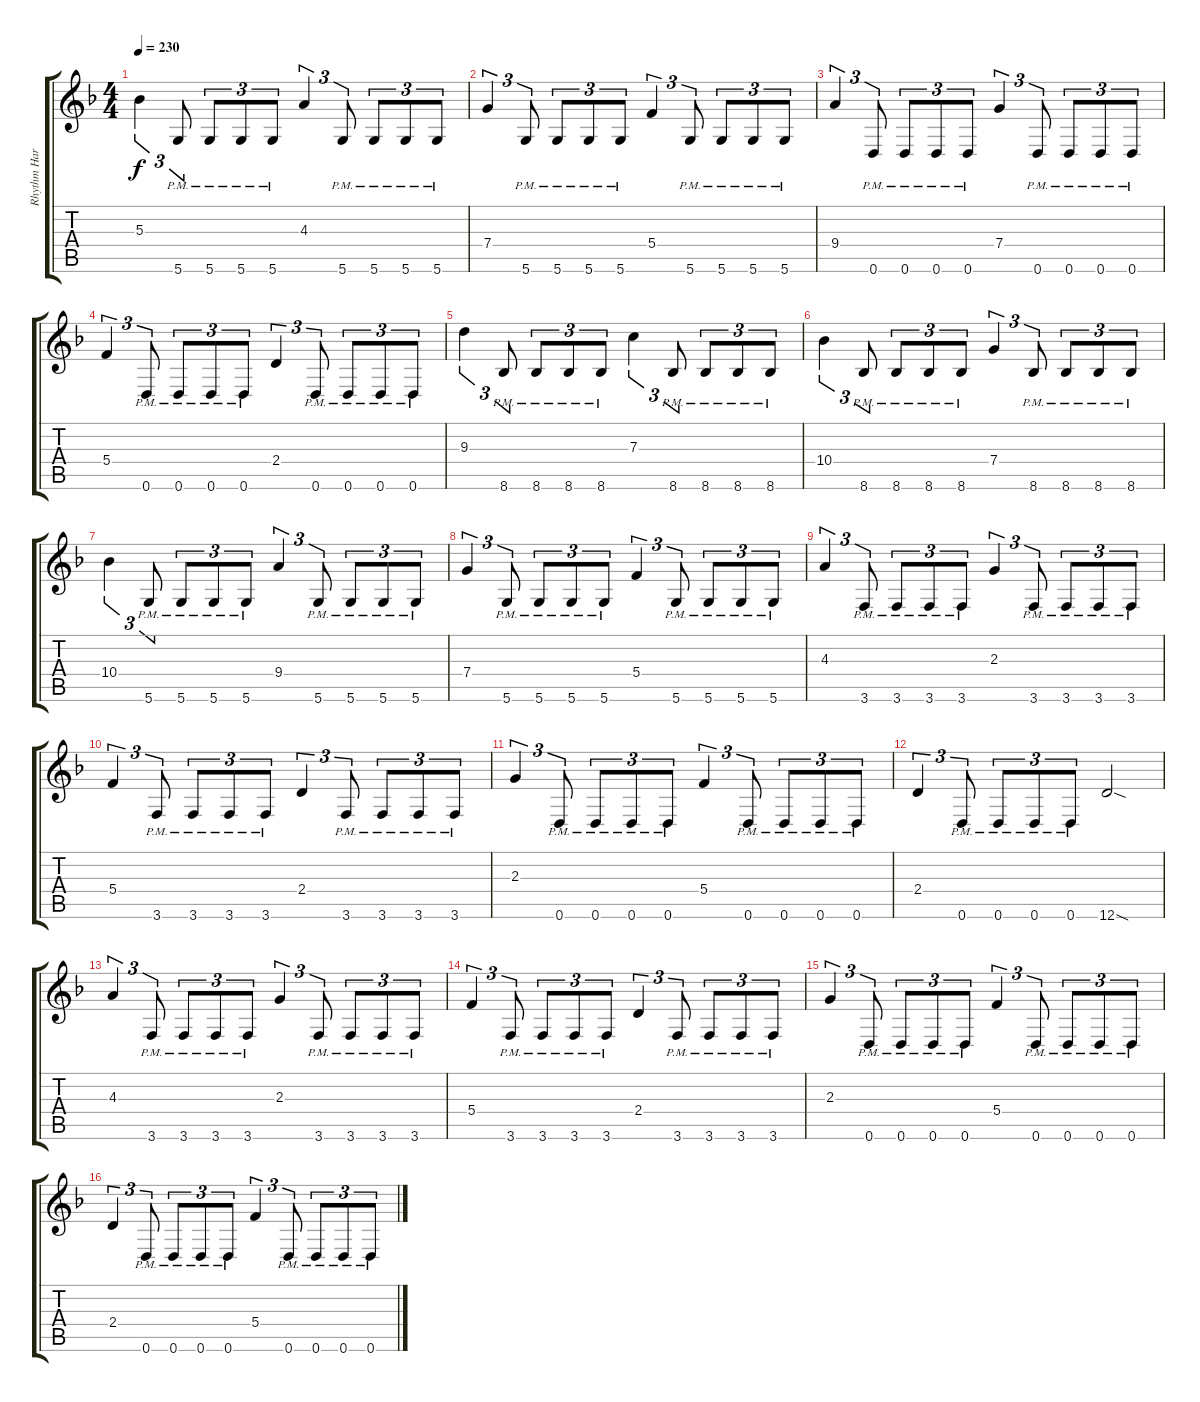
\track ("Rhythm Harmony" "Rhythm Har") {instrument distortionguitar}
\staff {score tabs}
\tuning (D4 A3 F3 C3 G2 D2) {hide}
\ts (4 4)
\tempo 230
\clef g2
\ks f
5.3.4{tu (3 2) dy f} 5.6{pm}.8{tu (3 2)} 5.6{pm}.8{tu (3 2)} 5.6{pm}.8{tu (3 2)} 5.6{pm}.8{tu (3 2)} 4.3.4{tu (3 2)} 5.6{pm}.8{tu (3 2)} 5.6{pm}.8{tu (3 2)} 5.6{pm}.8{tu (3 2)} 5.6{pm}.8{tu (3 2)} |
7.4.4{tu (3 2)} 5.6{pm}.8{tu (3 2)} 5.6{pm}.8{tu (3 2)} 5.6{pm}.8{tu (3 2)} 5.6{pm}.8{tu (3 2)} 5.4.4{tu (3 2)} 5.6{pm}.8{tu (3 2)} 5.6{pm}.8{tu (3 2)} 5.6{pm}.8{tu (3 2)} 5.6{pm}.8{tu (3 2)} |
9.4.4{tu (3 2)} 0.6{pm}.8{tu (3 2)} 0.6{pm}.8{tu (3 2)} 0.6{pm}.8{tu (3 2)} 0.6{pm}.8{tu (3 2)} 7.4.4{tu (3 2)} 0.6{pm}.8{tu (3 2)} 0.6{pm}.8{tu (3 2)} 0.6{pm}.8{tu (3 2)} 0.6{pm}.8{tu (3 2)} |
5.4.4{tu (3 2)} 0.6{pm}.8{tu (3 2)} 0.6{pm}.8{tu (3 2)} 0.6{pm}.8{tu (3 2)} 0.6{pm}.8{tu (3 2)} 2.4.4{tu (3 2)} 0.6{pm}.8{tu (3 2)} 0.6{pm}.8{tu (3 2)} 0.6{pm}.8{tu (3 2)} 0.6{pm}.8{tu (3 2)} |
9.3.4{tu (3 2)} 8.6{pm}.8{tu (3 2)} 8.6{pm}.8{tu (3 2)} 8.6{pm}.8{tu (3 2)} 8.6{pm}.8{tu (3 2)} 7.3.4{tu (3 2)} 8.6{pm}.8{tu (3 2)} 8.6{pm}.8{tu (3 2)} 8.6{pm}.8{tu (3 2)} 8.6{pm}.8{tu (3 2)} |
10.4.4{tu (3 2)} 8.6{pm}.8{tu (3 2)} 8.6{pm}.8{tu (3 2)} 8.6{pm}.8{tu (3 2)} 8.6{pm}.8{tu (3 2)} 7.4.4{tu (3 2)} 8.6{pm}.8{tu (3 2)} 8.6{pm}.8{tu (3 2)} 8.6{pm}.8{tu (3 2)} 8.6{pm}.8{tu (3 2)} |
10.4.4{tu (3 2)} 5.6{pm}.8{tu (3 2)} 5.6{pm}.8{tu (3 2)} 5.6{pm}.8{tu (3 2)} 5.6{pm}.8{tu (3 2)} 9.4.4{tu (3 2)} 5.6{pm}.8{tu (3 2)} 5.6{pm}.8{tu (3 2)} 5.6{pm}.8{tu (3 2)} 5.6{pm}.8{tu (3 2)} |
7.4.4{tu (3 2)} 5.6{pm}.8{tu (3 2)} 5.6{pm}.8{tu (3 2)} 5.6{pm}.8{tu (3 2)} 5.6{pm}.8{tu (3 2)} 5.4.4{tu (3 2)} 5.6{pm}.8{tu (3 2)} 5.6{pm}.8{tu (3 2)} 5.6{pm}.8{tu (3 2)} 5.6{pm}.8{tu (3 2)} |
4.3.4{tu (3 2)} 3.6{pm}.8{tu (3 2)} 3.6{pm}.8{tu (3 2)} 3.6{pm}.8{tu (3 2)} 3.6{pm}.8{tu (3 2)} 2.3.4{tu (3 2)} 3.6{pm}.8{tu (3 2)} 3.6{pm}.8{tu (3 2)} 3.6{pm}.8{tu (3 2)} 3.6{pm}.8{tu (3 2)} |
5.4.4{tu (3 2)} 3.6{pm}.8{tu (3 2)} 3.6{pm}.8{tu (3 2)} 3.6{pm}.8{tu (3 2)} 3.6{pm}.8{tu (3 2)} 2.4.4{tu (3 2)} 3.6{pm}.8{tu (3 2)} 3.6{pm}.8{tu (3 2)} 3.6{pm}.8{tu (3 2)} 3.6{pm}.8{tu (3 2)} |
2.3.4{tu (3 2)} 0.6{pm}.8{tu (3 2)} 0.6{pm}.8{tu (3 2)} 0.6{pm}.8{tu (3 2)} 0.6{pm}.8{tu (3 2)} 5.4.4{tu (3 2)} 0.6{pm}.8{tu (3 2)} 0.6{pm}.8{tu (3 2)} 0.6{pm}.8{tu (3 2)} 0.6{pm}.8{tu (3 2)} |
2.4.4{tu (3 2)} 0.6{pm}.8{tu (3 2)} 0.6{pm}.8{tu (3 2)} 0.6{pm}.8{tu (3 2)} 0.6{pm}.8{tu (3 2)} 12.6{sod}.2 |
4.3.4{tu (3 2)} 3.6{pm}.8{tu (3 2)} 3.6{pm}.8{tu (3 2)} 3.6{pm}.8{tu (3 2)} 3.6{pm}.8{tu (3 2)} 2.3.4{tu (3 2)} 3.6{pm}.8{tu (3 2)} 3.6{pm}.8{tu (3 2)} 3.6{pm}.8{tu (3 2)} 3.6{pm}.8{tu (3 2)} |
5.4.4{tu (3 2)} 3.6{pm}.8{tu (3 2)} 3.6{pm}.8{tu (3 2)} 3.6{pm}.8{tu (3 2)} 3.6{pm}.8{tu (3 2)} 2.4.4{tu (3 2)} 3.6{pm}.8{tu (3 2)} 3.6{pm}.8{tu (3 2)} 3.6{pm}.8{tu (3 2)} 3.6{pm}.8{tu (3 2)} |
2.3.4{tu (3 2)} 0.6{pm}.8{tu (3 2)} 0.6{pm}.8{tu (3 2)} 0.6{pm}.8{tu (3 2)} 0.6{pm}.8{tu (3 2)} 5.4.4{tu (3 2)} 0.6{pm}.8{tu (3 2)} 0.6{pm}.8{tu (3 2)} 0.6{pm}.8{tu (3 2)} 0.6{pm}.8{tu (3 2)} |
2.4.4{tu (3 2)} 0.6{pm}.8{tu (3 2)} 0.6{pm}.8{tu (3 2)} 0.6{pm}.8{tu (3 2)} 0.6{pm}.8{tu (3 2)} 5.4.4{tu (3 2)} 0.6{pm}.8{tu (3 2)} 0.6{pm}.8{tu (3 2)} 0.6{pm}.8{tu (3 2)} 0.6{pm}.8{tu (3 2)}
